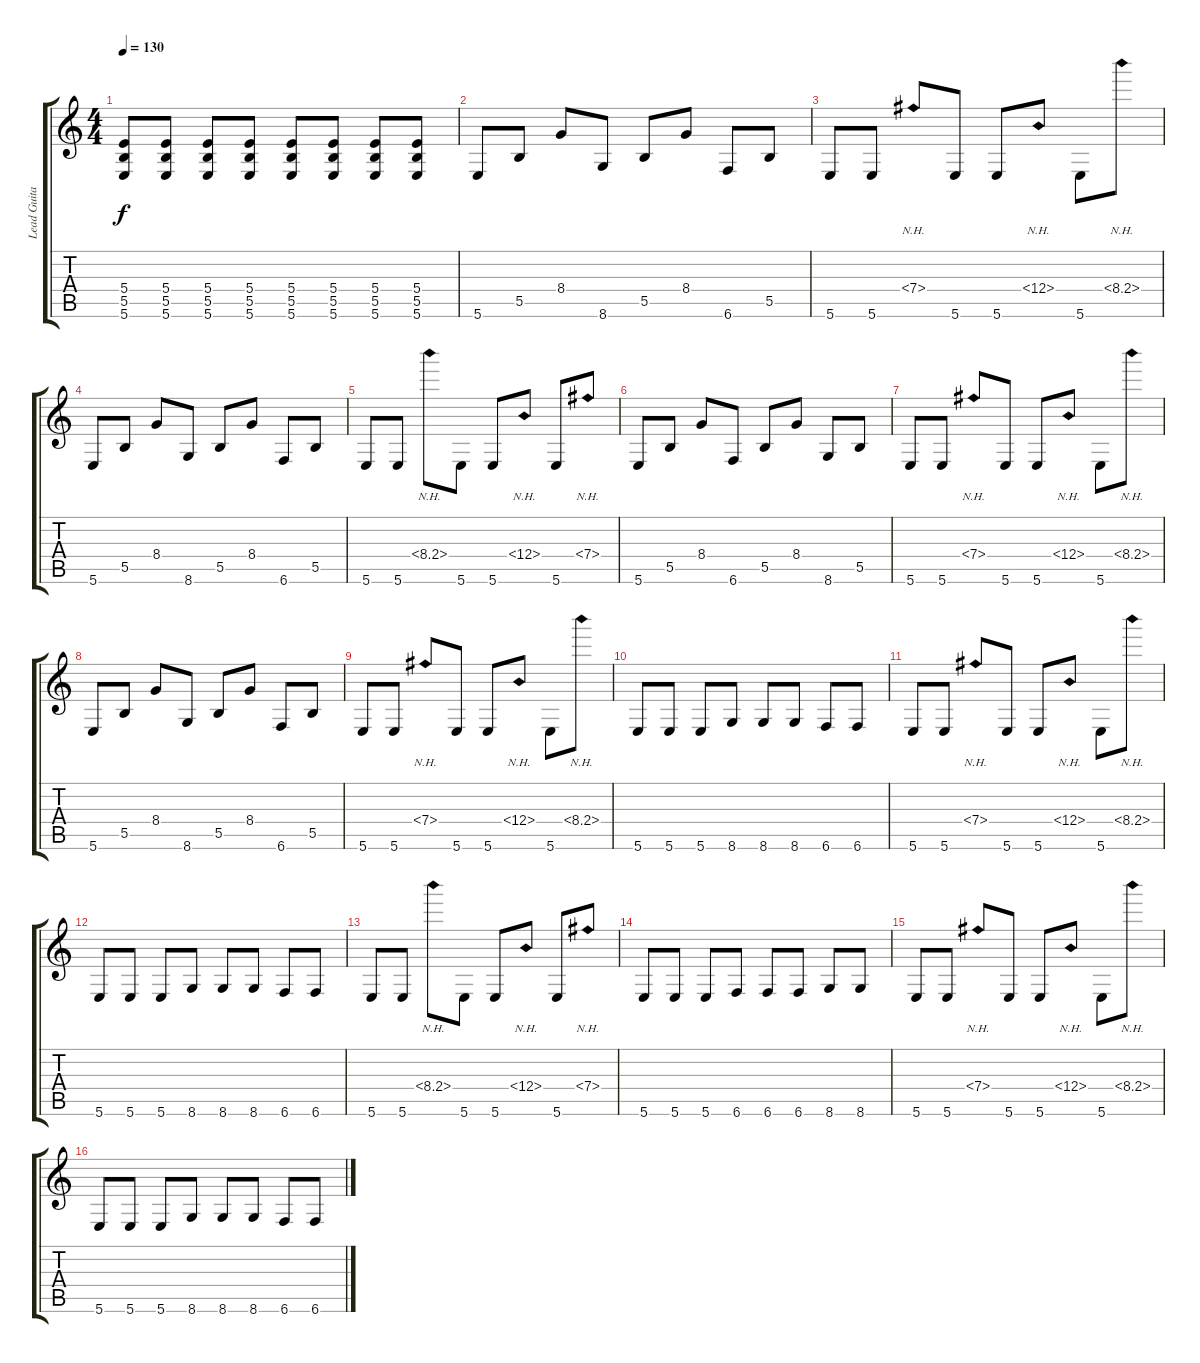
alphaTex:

\track ("Lead Guitar" "Lead Guita") {instrument distortionguitar}
\staff {score tabs}
\tuning (Db4 Ab3 E3 B2 Gb2 B1) {hide}
\ts (4 4)
\tempo 130
\clef g2
\ks c
(5.4 5.5 5.6).8{dy f} (5.4 5.5 5.6).8 (5.4 5.5 5.6).8 (5.4 5.5 5.6).8 (5.4 5.5 5.6).8 (5.4 5.5 5.6).8 (5.4 5.5 5.6).8 (5.4 5.5 5.6).8 |
5.6.8 5.5.8 8.4.8 8.6.8 5.5.8 8.4.8 6.6.8 5.5.8 |
5.6.8 5.6.8 7.4{nh}.8 5.6.8 5.6.8 6.4{nh}.8 5.6.8 8.4{nh}.8 |
5.6.8 5.5.8 8.4.8 8.6.8 5.5.8 8.4.8 6.6.8 5.5.8 |
5.6.8 5.6.8 8.4{nh}.8 5.6.8 5.6.8 6.4{nh}.8 5.6.8 7.4{nh}.8 |
5.6.8 5.5.8 8.4.8 6.6.8 5.5.8 8.4.8 8.6.8 5.5.8 |
5.6.8 5.6.8 7.4{nh}.8 5.6.8 5.6.8 6.4{nh}.8 5.6.8 8.4{nh}.8 |
5.6.8 5.5.8 8.4.8 8.6.8 5.5.8 8.4.8 6.6.8 5.5.8 |
5.6.8 5.6.8 7.4{nh}.8 5.6.8 5.6.8 6.4{nh}.8 5.6.8 8.4{nh}.8 |
5.6.8 5.6.8 5.6.8 8.6.8 8.6.8 8.6.8 6.6.8 6.6.8 |
5.6.8 5.6.8 7.4{nh}.8 5.6.8 5.6.8 6.4{nh}.8 5.6.8 8.4{nh}.8 |
5.6.8 5.6.8 5.6.8 8.6.8 8.6.8 8.6.8 6.6.8 6.6.8 |
5.6.8 5.6.8 8.4{nh}.8 5.6.8 5.6.8 6.4{nh}.8 5.6.8 7.4{nh}.8 |
5.6.8 5.6.8 5.6.8 6.6.8 6.6.8 6.6.8 8.6.8 8.6.8 |
5.6.8 5.6.8 7.4{nh}.8 5.6.8 5.6.8 6.4{nh}.8 5.6.8 8.4{nh}.8 |
5.6.8 5.6.8 5.6.8 8.6.8 8.6.8 8.6.8 6.6.8 6.6.8
